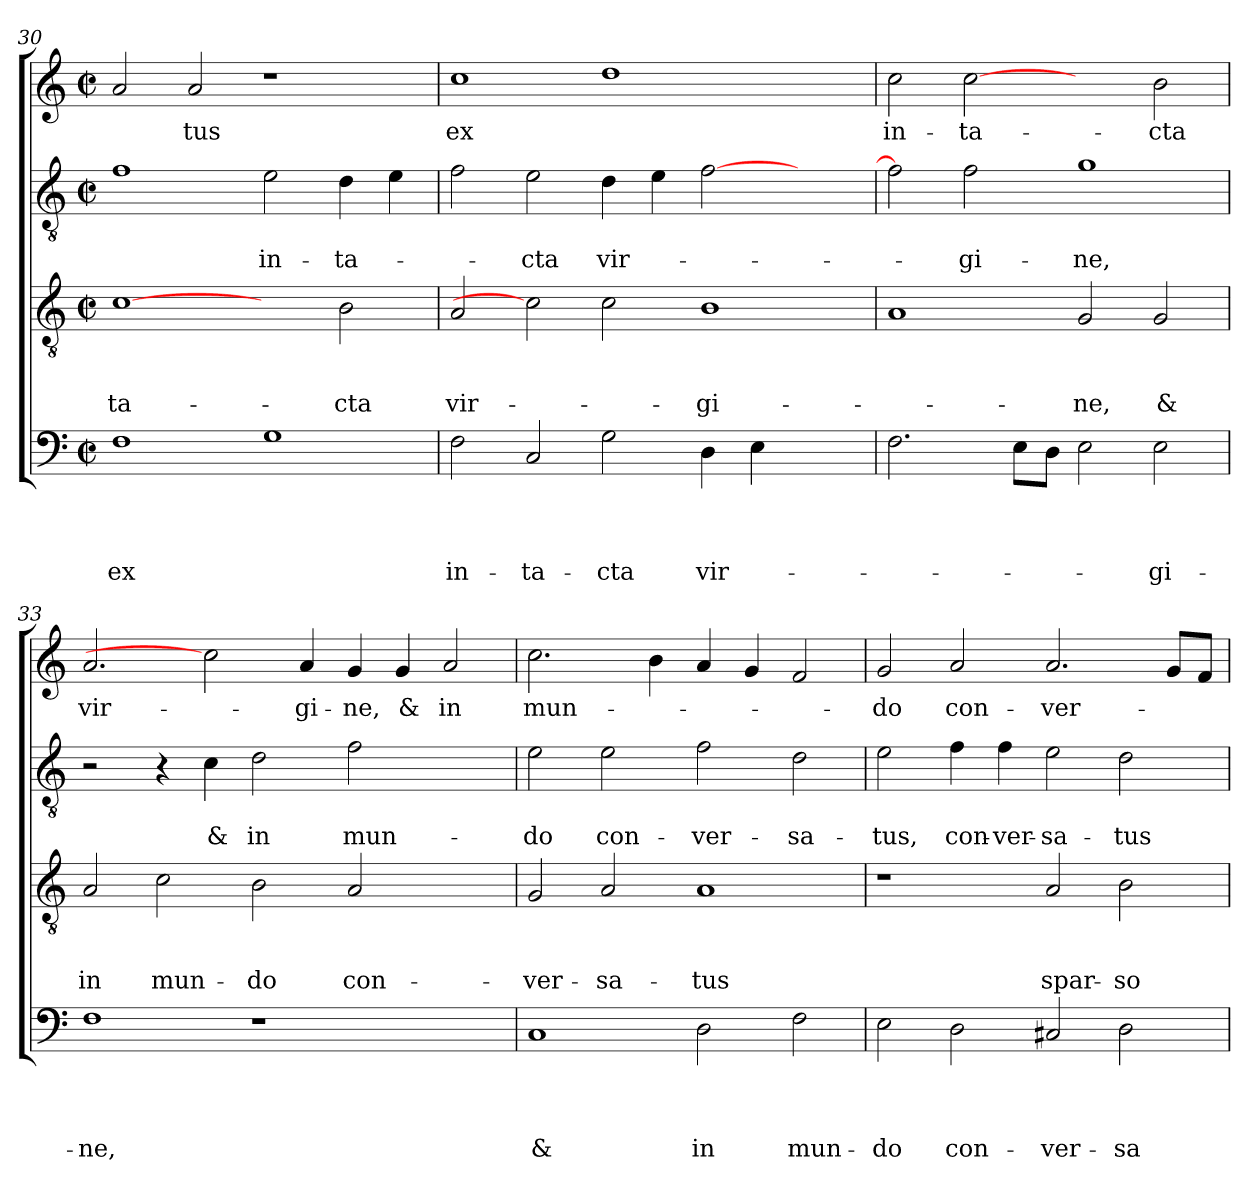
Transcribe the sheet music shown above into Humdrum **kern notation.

**kern	**text	**text	**text	**text	**kern	**text	**text	**text	**kern	**text	**text	**kern	**text
*part4	*part4	*part4	*part4	*part4	*part3	*part3	*part3	*part3	*part2	*part2	*part2	*part1	*part1
*staff4	*staff4	*staff4	*staff4	*staff4	*staff3	*staff3	*staff3	*staff3	*staff2	*staff2	*staff2	*staff1	*staff1
*clefF4	*	*	*	*	*clefGv2	*	*	*	*clefGv2	*	*	*clefG2	*
*k[]	*	*	*	*	*k[]	*	*	*	*k[]	*	*	*k[]	*
*C:	*	*	*	*	*C:	*	*	*	*C:	*	*	*C:	*
*M2/2	*	*	*	*	*M2/2	*	*	*	*M2/2	*	*	*M2/2	*
*met(c|)	*	*	*	*	*met(c|)	*	*	*	*met(c|)	*	*	*met(c|)	*
=30	=30	=30	=30	=30	=30	=30	=30	=30	=30	=30	=30	=30	=30
!	!	!	!	!LO:LY:b	!	!	!	!LO:LY:b	!	!	!	!	!
1F	.	.	.	ex	[1c	.	.	-ta-	1f	.	.	2a/	.
!	!	!	!	!	!	!	!	!	!	!	!	!	!LO:LY:b
.	.	.	.	.	.	.	.	.	.	.	.	2a/	-tus
!	!	!	!	!	!	!	!	!	!	!	!LO:LY:b	!	!
1G	.	.	.	.	2ryy	.	.	.	2e\	.	in-	1r	.
!	!	!	!	!	!	!	!	!LO:LY:b	!	!	!LO:LY:b	!	!
.	.	.	.	.	2B\	.	.	-cta	4d\	.	-ta-	.	.
.	.	.	.	.	.	.	.	.	4e\	.	.	.	.
=31	=31	=31	=31	=31	=31	=31	=31	=31	=31	=31	=31	=31	=31
!	!	!	!	!LO:LY:b	!	!	!	!LO:LY:b	!	!	!	!	!LO:LY:b
2F\	.	.	.	in-	2A/	.	.	vir-	2f\	.	.	1cc	ex
!	!	!	!	!LO:LY:b	!	!	!	!	!	!	!LO:LY:b	!	!
2C/	.	.	.	-ta-	2c]	.	.	.	2e\	.	-cta	.	.
!	!	!	!	!LO:LY:b	!	!	!	!	!	!	!LO:LY:b	!	!
2G\	.	.	.	-cta	2c\	.	.	.	4d\	.	vir-	1dd	.
.	.	.	.	.	.	.	.	.	4e\	.	.	.	.
!	!	!	!	!LO:LY:b	!	!	!	!LO:LY:b	!	!	!	!	!
4D\	.	.	.	vir-	1B	.	.	-gi-	[2f\	.	.	.	.
4E\	.	.	.	.	.	.	.	.	.	.	.	.	.
2ryy	.	.	.	.	.	.	.	.	2ryy	.	.	2ryy	.
=32	=32	=32	=32	=32	=32	=32	=32	=32	=32	=32	=32	=32	=32
!	!	!	!	!	!	!	!	!	!	!	!	!	!LO:LY:b
2.F\	.	.	.	.	1A	.	.	.	2f\]	.	.	2cc\	in-
!	!	!	!	!	!	!	!	!	!	!	!LO:LY:b	!	!LO:LY:b
.	.	.	.	.	.	.	.	.	2f\	.	-gi-	[2cc	-ta-
8E\L	.	.	.	.	.	.	.	.	.	.	.	.	.
8D\J	.	.	.	.	.	.	.	.	.	.	.	.	.
!	!	!	!	!	!	!	!	!LO:LY:b	!	!	!LO:LY:b	!	!
2E\	.	.	.	.	2G/	.	.	-ne,	1g	.	-ne,	2ryy	.
!	!	!	!	!LO:LY:b	!	!	!	!LO:LY:b	!	!	!	!	!LO:LY:b
2E\	.	.	.	-gi-	2G/	.	.	&	.	.	.	2b\	-cta
=33	=33	=33	=33	=33	=33	=33	=33	=33	=33	=33	=33	=33	=33
!	!	!	!	!LO:LY:b	!	!	!	!LO:LY:b	!	!	!	!	!LO:LY:b
1F	.	.	.	-ne,	2A/	.	.	in	2r	.	.	2.a/	vir-
!	!	!	!	!	!	!	!	!LO:LY:b	!	!	!	!	!
.	.	.	.	.	2c\	.	.	mun-	4r	.	.	.	.
!	!	!	!	!	!	!	!	!	!	!	!LO:LY:b	!	!
.	.	.	.	.	.	.	.	.	4c\	.	&	2cc]	.
!	!	!	!	!	!	!	!	!LO:LY:b	!	!	!LO:LY:b	!	!
1r	.	.	.	.	2B\	.	.	-do	2d\	.	in	.	.
!	!	!	!	!	!	!	!	!	!	!	!	!	!LO:LY:b
.	.	.	.	.	.	.	.	.	.	.	.	4a/	-gi-
!	!	!	!	!	!	!	!	!LO:LY:b	!	!	!LO:LY:b	!	!LO:LY:b
.	.	.	.	.	2A/	.	.	con-	2f\	.	mun-	4g/	-ne,
!	!	!	!	!	!	!	!	!	!	!	!	!	!LO:LY:b
.	.	.	.	.	.	.	.	.	.	.	.	4g/	&
!	!	!	!	!	!	!	!	!	!	!	!	!	!LO:LY:b
2ryy	.	.	.	.	2ryy	.	.	.	2ryy	.	.	2a/	in
!!LO:LB:g=z
=34	=34	=34	=34	=34	=34	=34	=34	=34	=34	=34	=34	=34	=34
!	!	!	!	!LO:LY:b	!	!	!	!LO:LY:b	!	!	!LO:LY:b	!	!LO:LY:b
1C	.	.	.	&	2G/	.	.	-ver-	2e\	.	-do	2.cc\	mun-
!	!	!	!	!	!	!	!	!LO:LY:b	!	!	!LO:LY:b	!	!
.	.	.	.	.	2A/	.	.	-sa-	2e\	.	con-	.	.
.	.	.	.	.	.	.	.	.	.	.	.	4b\	.
!	!	!	!	!LO:LY:b	!	!	!	!LO:LY:b	!	!	!LO:LY:b	!	!
2D\	.	.	.	in	1A	.	.	-tus	2f\	.	-ver-	4a/	.
.	.	.	.	.	.	.	.	.	.	.	.	4g/	.
!	!	!	!	!LO:LY:b	!	!	!	!	!	!	!LO:LY:b	!	!
2F\	.	.	.	mun-	.	.	.	.	2d\	.	-sa-	2f/	.
=35	=35	=35	=35	=35	=35	=35	=35	=35	=35	=35	=35	=35	=35
!	!	!	!	!LO:LY:b	!	!	!	!	!	!	!LO:LY:b	!	!LO:LY:b
2E\	.	.	.	-do	1r	.	.	.	2e\	.	-tus,	2g/	-do
!	!	!	!	!LO:LY:b	!	!	!	!	!	!	!LO:LY:b	!	!LO:LY:b
2D\	.	.	.	con-	.	.	.	.	4f\	.	con-	2a/	con-
!	!	!	!	!	!	!	!	!	!	!	!LO:LY:b	!	!
.	.	.	.	.	.	.	.	.	4f\	.	-ver-	.	.
!	!	!	!	!LO:LY:b	!	!	!	!LO:LY:b	!	!	!LO:LY:b	!	!LO:LY:b
2C#X/	.	.	.	-ver-	2A/	.	.	spar-	2e\	.	-sa-	2.a/	-ver-
!	!	!	!	!LO:LY:b	!	!	!	!LO:LY:b	!	!	!LO:LY:b	!	!
2D\	.	.	.	-sa-	2B\	.	.	-so	2d\	.	-tus	.	.
.	.	.	.	.	.	.	.	.	.	.	.	8g/L	.
.	.	.	.	.	.	.	.	.	.	.	.	8f/J	.
=	=	=	=	=	=	=	=	=	=	=	=	=	=
*-	*-	*-	*-	*-	*-	*-	*-	*-	*-	*-	*-	*-	*-
